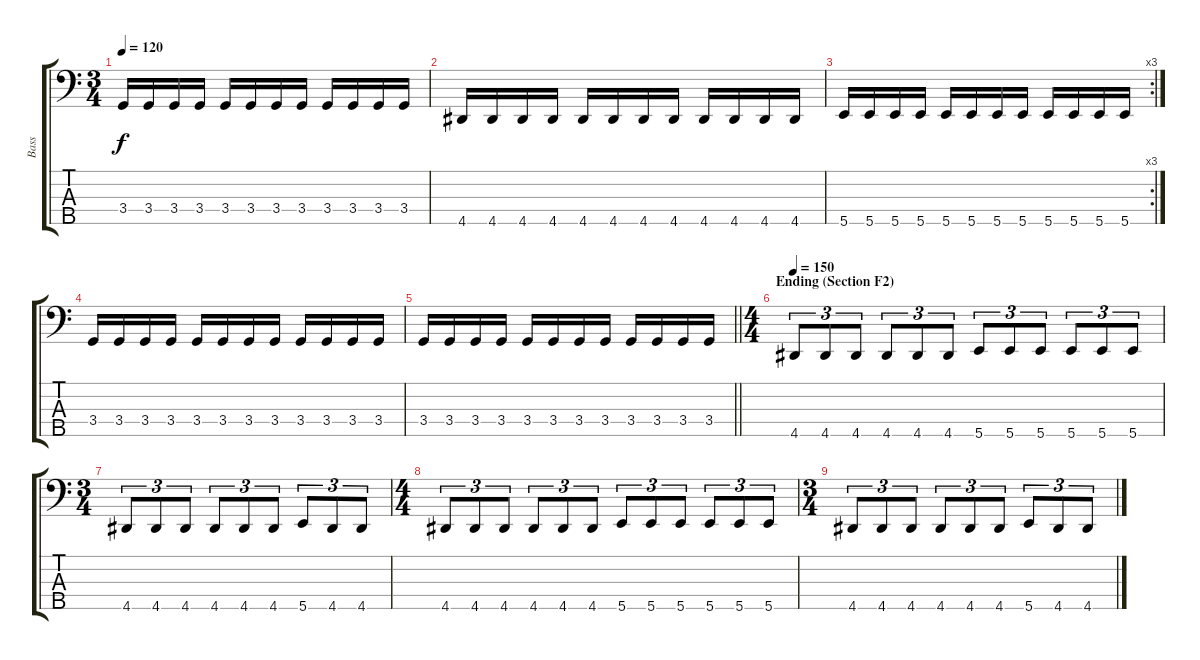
\track ("Bass" "Bass") {instrument slapbass2}
\staff {score tabs}
\tuning (G2 D2 A1 E1 B0) {hide}
\ts (3 4)
\tempo 120
\clef f4
\ks c
3.4.16{dy f} 3.4.16 3.4.16 3.4.16 3.4.16 3.4.16 3.4.16 3.4.16 3.4.16 3.4.16 3.4.16 3.4.16 |
4.5.16 4.5.16 4.5.16 4.5.16 4.5.16 4.5.16 4.5.16 4.5.16 4.5.16 4.5.16 4.5.16 4.5.16 |
\rc 3
5.5.16 5.5.16 5.5.16 5.5.16 5.5.16 5.5.16 5.5.16 5.5.16 5.5.16 5.5.16 5.5.16 5.5.16 |
3.4.16 3.4.16 3.4.16 3.4.16 3.4.16 3.4.16 3.4.16 3.4.16 3.4.16 3.4.16 3.4.16 3.4.16 |
\barLineRight lightlight
3.4.16 3.4.16 3.4.16 3.4.16 3.4.16 3.4.16 3.4.16 3.4.16 3.4.16 3.4.16 3.4.16 3.4.16 |
\ts (4 4)
\section ("" "Ending (Section F2)")
\tempo 150
4.5.8{tu (3 2)} 4.5.8{tu (3 2)} 4.5.8{tu (3 2)} 4.5.8{tu (3 2)} 4.5.8{tu (3 2)} 4.5.8{tu (3 2)} 5.5.8{tu (3 2)} 5.5.8{tu (3 2)} 5.5.8{tu (3 2)} 5.5.8{tu (3 2)} 5.5.8{tu (3 2)} 5.5.8{tu (3 2)} |
\ts (3 4)
4.5.8{tu (3 2)} 4.5.8{tu (3 2)} 4.5.8{tu (3 2)} 4.5.8{tu (3 2)} 4.5.8{tu (3 2)} 4.5.8{tu (3 2)} 5.5.8{tu (3 2)} 4.5.8{tu (3 2)} 4.5.8{tu (3 2)} |
\ts (4 4)
4.5.8{tu (3 2)} 4.5.8{tu (3 2)} 4.5.8{tu (3 2)} 4.5.8{tu (3 2)} 4.5.8{tu (3 2)} 4.5.8{tu (3 2)} 5.5.8{tu (3 2)} 5.5.8{tu (3 2)} 5.5.8{tu (3 2)} 5.5.8{tu (3 2)} 5.5.8{tu (3 2)} 5.5.8{tu (3 2)} |
\ts (3 4)
4.5.8{tu (3 2)} 4.5.8{tu (3 2)} 4.5.8{tu (3 2)} 4.5.8{tu (3 2)} 4.5.8{tu (3 2)} 4.5.8{tu (3 2)} 5.5.8{tu (3 2)} 4.5.8{tu (3 2)} 4.5.8{tu (3 2)}
